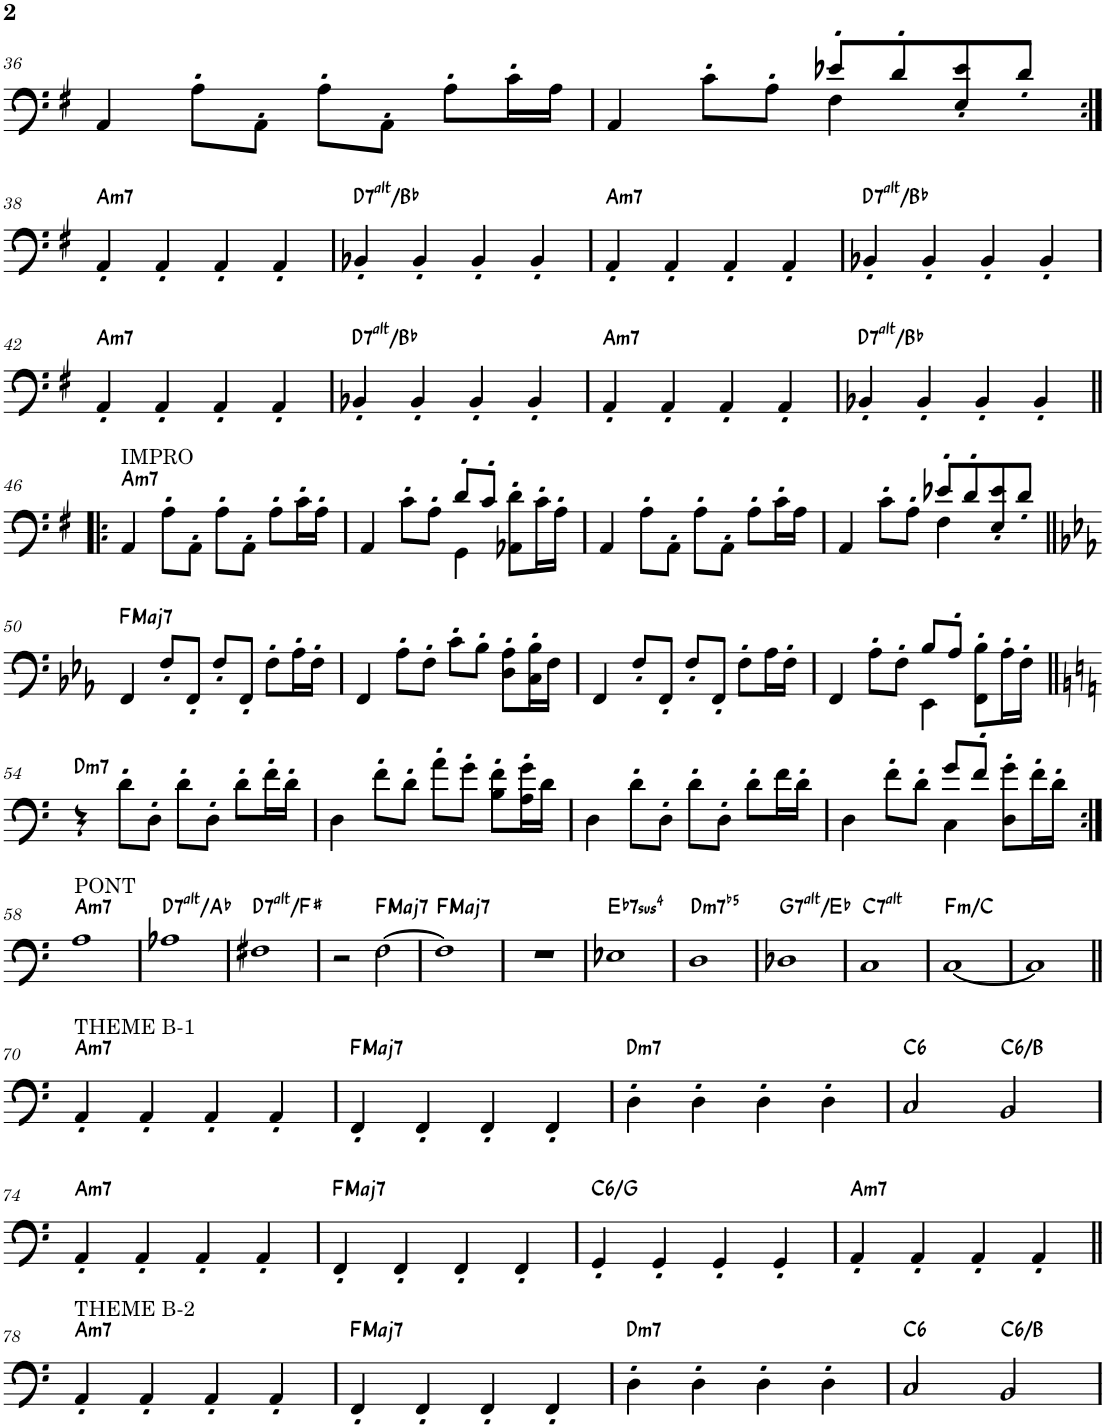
**kern	**harte
*part1	*part1
*staff1	*
*I"Fretless Electric Bass	*
!!LO:PB:g=z
*clefF4	*
*Trd7c12	*
*k[f#]	*
*M4/4	*
=36	=36
4AA/	.
8A'\L	.
8AA'\J	.
8A'\L	.
8AA'\J	.
8A'\L	.
16c'\L	.
16A\JJ	.
=37	=37
*^	*
4AA/	2ryy	.
8c'\L	.	.
8A'\J	.	.
8e-X'/L	4F#\	.
8d'/	.	.
8E/' 8e-/'	4ryy	.
8d'/J	.	.
*v	*v	*
!!LO:LB:g=z
=38:|!	=38:|!
!	!LO:H:kt=m7
4AA'/	A:min7
4AA'/	.
4AA'/	.
4AA'/	.
=39	=39
!	!LO:H:kt=7
4BB-X'/	D:(3,b5,#5,b7,b9,#9)/b6
4BB-'/	.
4BB-'/	.
4BB-'/	.
=40	=40
!	!LO:H:kt=m7
4AA'/	A:min7
4AA'/	.
4AA'/	.
4AA'/	.
=41	=41
!	!LO:H:kt=7
4BB-X'/	D:(3,b5,#5,b7,b9,#9)/b6
4BB-'/	.
4BB-'/	.
4BB-'/	.
!!LO:LB:g=z
=42	=42
!	!LO:H:kt=m7
4AA'/	A:min7
4AA'/	.
4AA'/	.
4AA'/	.
=43	=43
!	!LO:H:kt=7
4BB-X'/	D:(3,b5,#5,b7,b9,#9)/b6
4BB-'/	.
4BB-'/	.
4BB-'/	.
=44	=44
!	!LO:H:kt=m7
4AA'/	A:min7
4AA'/	.
4AA'/	.
4AA'/	.
=45	=45
!	!LO:H:kt=7
4BB-X'/	D:(3,b5,#5,b7,b9,#9)/b6
4BB-'/	.
4BB-'/	.
4BB-'/	.
!!LO:LB:g=z
=46!|:	=46!|:
!LO:TX:a:t=IMPRO	!LO:H:kt=m7
4AA/	A:min7
8A'\L	.
8AA'\J	.
8A'\L	.
8AA'\J	.
8A'\L	.
16c'\L	.
16A'\JJ	.
=47	=47
*^	*
4AA/	2ryy	.
8c'\L	.	.
8A'\J	.	.
8d'/L	4GG\	.
8c'/J	.	.
8AA-X\' 8d\'L	4ryy	.
16c'\L	.	.
16A'\JJ	.	.
*v	*v	*
=48	=48
4AA/	.
8A'\L	.
8AA'\J	.
8A'\L	.
8AA'\J	.
8A'\L	.
16c'\L	.
16A\JJ	.
=49	=49
*^	*
4AA/	2ryy	.
8c'\L	.	.
8A'\J	.	.
8e-X'/L	4F#\	.
8d'/	.	.
8E/' 8e-/'	4ryy	.
8d'/J	.	.
*v	*v	*
!!LO:LB:g=z
=50||	=50||
*k[b-e-a-]	*
!	!LO:H:kt=Maj7
4FF/	F:maj7
8F'/L	.
8FF'/J	.
8F'/L	.
8FF'/J	.
8F'\L	.
16A-'\L	.
16F'\JJ	.
=51	=51
4FF/	.
8A-'\L	.
8F'\J	.
8c'\L	.
8B-'\J	.
8D\' 8A-\'L	.
16C\' 16B-\'L	.
16F\JJ	.
=52	=52
4FF/	.
8F'/L	.
8FF'/J	.
8F'/L	.
8FF'/J	.
8F'\L	.
16A-\L	.
16F'\JJ	.
=53	=53
*^	*
4FF/	2ryy	.
8A-'\L	.	.
8F'\J	.	.
8B-/L	4EE-\	.
8A-'/J	.	.
8FF\' 8B-\'L	4ryy	.
16A-'\L	.	.
16F'\JJ	.	.
*v	*v	*
!!LO:LB:g=z
=54||	=54||
*k[]	*
!	!LO:H:kt=m7
4r	D:min7
8d'\L	.
8D'\J	.
8d'\L	.
8D'\J	.
8d'\L	.
16f'\L	.
16d'\JJ	.
=55	=55
4D\	.
8f'\L	.
8d'\J	.
8a'\L	.
8g'\J	.
8B\' 8f\'L	.
16A\' 16g\'L	.
16d\JJ	.
=56	=56
4D\	.
8d'\L	.
8D'\J	.
8d'\L	.
8D'\J	.
8d'\L	.
16f\L	.
16d'\JJ	.
=57	=57
*k[]	*
*^	*
4D\	2ryy	.
8f'\L	.	.
8d'\J	.	.
8g/L	4C\	.
8f'/J	.	.
8D\' 8g\'L	4ryy	.
16f'\L	.	.
16d'\JJ	.	.
*v	*v	*
!!LO:LB:g=z
=58:|!	=58:|!
!LO:TX:a:t=PONT	!LO:H:kt=m7
1A	A:min7
=59	=59
!	!LO:H:kt=7
1A-X	D:(3,b5,#5,b7,b9,#9)/b5
=60	=60
!	!LO:H:kt=7
1F#X	D:(3,b5,#5,b7,b9,#9)/3
=61	=61
2r	.
!	!LO:H:kt=Maj7
[2F\	F:maj7
=62	=62
!	!LO:H:kt=Maj7
1F]	F:maj7
=63	=63
1r	.
=64	=64
!	!LO:H:kt=74
1E-X	Eb:sus4(7)
=65	=65
!	!LO:H:kt=m7b5
1D	D:hdim7
=66	=66
!	!LO:H:kt=7
1D-X	G:(3,b5,#5,b7,b9,#9)/b6
=67	=67
!	!LO:H:kt=7
1C	C:(3,b5,#5,b7,b9,#9)
=68	=68
!	!LO:H:kt=m
[1C	F:min/5
=69	=69
1C]	.
!!LO:LB:g=z
=70||	=70||
!LO:TX:a:t=THEME B-1	!LO:H:kt=m7
4AA'/	A:min7
4AA'/	.
4AA'/	.
4AA'/	.
=71	=71
!	!LO:H:kt=Maj7
4FF'/	F:maj7
4FF'/	.
4FF'/	.
4FF'/	.
=72	=72
!	!LO:H:kt=m7
4D'\	D:min7
4D'\	.
4D'\	.
4D'\	.
=73	=73
!	!LO:H:kt=6
2C/	C:maj6
!	!LO:H:kt=6
2BB/	C:maj6/7
!!LO:LB:g=z
=74	=74
!	!LO:H:kt=m7
4AA'/	A:min7
4AA'/	.
4AA'/	.
4AA'/	.
=75	=75
!	!LO:H:kt=Maj7
4FF'/	F:maj7
4FF'/	.
4FF'/	.
4FF'/	.
=76	=76
!	!LO:H:kt=6
4GG'/	C:maj6/5
4GG'/	.
4GG'/	.
4GG'/	.
=77	=77
!	!LO:H:kt=m7
4AA'/	A:min7
4AA'/	.
4AA'/	.
4AA'/	.
!!LO:LB:g=z
=78||	=78||
!LO:TX:a:t=THEME B-2	!LO:H:kt=m7
4AA'/	A:min7
4AA'/	.
4AA'/	.
4AA'/	.
=79	=79
!	!LO:H:kt=Maj7
4FF'/	F:maj7
4FF'/	.
4FF'/	.
4FF'/	.
=80	=80
!	!LO:H:kt=m7
4D'\	D:min7
4D'\	.
4D'\	.
4D'\	.
=81	=81
!	!LO:H:kt=6
2C/	C:maj6
!	!LO:H:kt=6
2BB/	C:maj6/7
=	=
*-	*-
